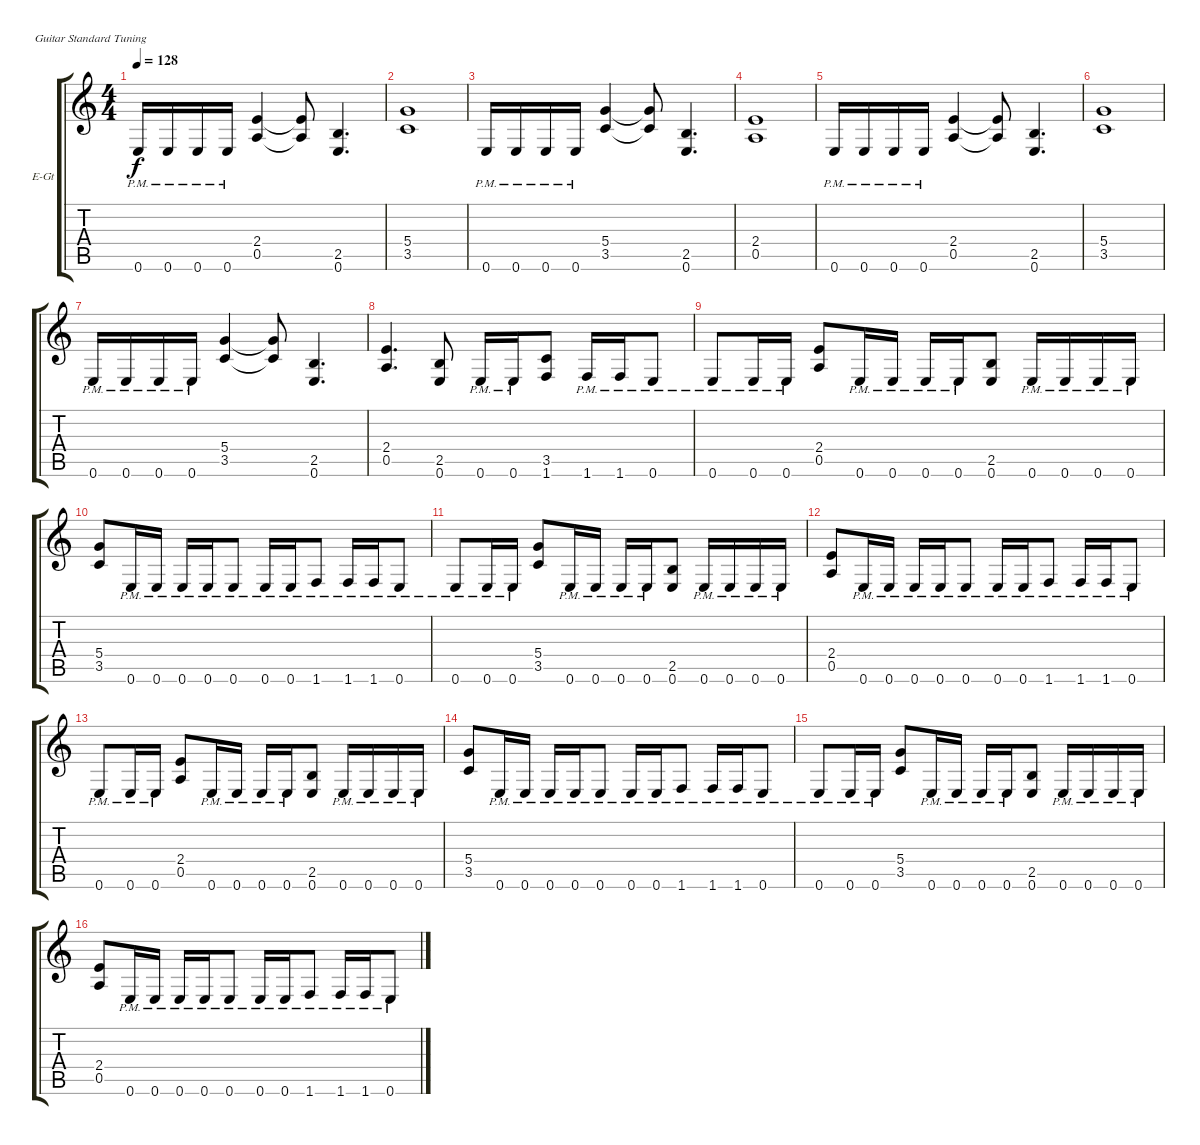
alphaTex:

\defaultSystemsLayout 4
\bracketExtendMode groupsimilarinstruments
\firstSystemTrackNameOrientation horizontal
\otherSystemsTrackNameOrientation horizontal
\track ("Kirk Hammett (Dist.Gtr.2)" "E-Gt") {instrument distortionguitar}
\staff {score tabs}
\tuning (E4 B3 G3 D3 A2 E2)
\ts (4 4)
\tempo 128
\clef g2
\ks c
0.6{pm}.16{dy f} 0.6{pm}.16 0.6{pm}.16 0.6{pm}.16 (0.5 2.4).4 (0.5{t} 2.4{t}).8 (0.6 2.5).4{d} |
(3.5 5.4).1 |
0.6{pm}.16 0.6{pm}.16 0.6{pm}.16 0.6{pm}.16 (3.5 5.4).4 (3.5{t} 5.4{t}).8 (0.6 2.5).4{d} |
(0.5 2.4).1 |
0.6{pm}.16 0.6{pm}.16 0.6{pm}.16 0.6{pm}.16 (0.5 2.4).4 (0.5{t} 2.4{t}).8 (0.6 2.5).4{d} |
(3.5 5.4).1 |
0.6{pm}.16 0.6{pm}.16 0.6{pm}.16 0.6{pm}.16 (3.5 5.4).4 (3.5{t} 5.4{t}).8 (0.6 2.5).4{d} |
(0.5 2.4).4{d} (0.6 2.5).8 0.6{pm}.16 0.6{pm}.16 (1.6 3.5).8 1.6{pm}.16 1.6{pm}.16 0.6{pm}.8 |
\scale
0.517377 0.6{pm}.8 0.6{pm}.16 0.6{pm}.16 (0.5 2.4).8 0.6{pm}.16 0.6{pm}.16 0.6{pm}.16 0.6{pm}.16 (2.5 0.6).8 0.6{pm}.16 0.6{pm}.16 0.6{pm}.16 0.6{pm}.16 |
\scale
0.482517 (3.5 5.4).8 0.6{pm}.16 0.6{pm}.16 0.6{pm}.16 0.6{pm}.16 0.6{pm}.8 0.6{pm}.16 0.6{pm}.16 1.6{pm}.8 1.6{pm}.16 1.6{pm}.16 0.6{pm}.8 |
\scale
0.51643 0.6{pm}.8 0.6{pm}.16 0.6{pm}.16 (3.5 5.4).8 0.6{pm}.16 0.6{pm}.16 0.6{pm}.16 0.6{pm}.16 (2.5 0.6).8 0.6{pm}.16 0.6{pm}.16 0.6{pm}.16 0.6{pm}.16 |
\scale
0.48563 (0.5 2.4).8 0.6{pm}.16 0.6{pm}.16 0.6{pm}.16 0.6{pm}.16 0.6{pm}.8 0.6{pm}.16 0.6{pm}.16 1.6{pm}.8 1.6{pm}.16 1.6{pm}.16 0.6{pm}.8 |
\scale
0.514995 0.6{pm}.8 0.6{pm}.16 0.6{pm}.16 (0.5 2.4).8 0.6{pm}.16 0.6{pm}.16 0.6{pm}.16 0.6{pm}.16 (2.5 0.6).8 0.6{pm}.16 0.6{pm}.16 0.6{pm}.16 0.6{pm}.16 |
\scale
0.486965 (3.5 5.4).8 0.6{pm}.16 0.6{pm}.16 0.6{pm}.16 0.6{pm}.16 0.6{pm}.8 0.6{pm}.16 0.6{pm}.16 1.6{pm}.8 1.6{pm}.16 1.6{pm}.16 0.6{pm}.8 |
\scale
0.516447 0.6{pm}.8 0.6{pm}.16 0.6{pm}.16 (3.5 5.4).8 0.6{pm}.16 0.6{pm}.16 0.6{pm}.16 0.6{pm}.16 (2.5 0.6).8 0.6{pm}.16 0.6{pm}.16 0.6{pm}.16 0.6{pm}.16 |
\scale
0.485845 (0.5 2.4).8 0.6{pm}.16 0.6{pm}.16 0.6{pm}.16 0.6{pm}.16 0.6{pm}.8 0.6{pm}.16 0.6{pm}.16 1.6{pm}.8 1.6{pm}.16 1.6{pm}.16 0.6{pm}.8
